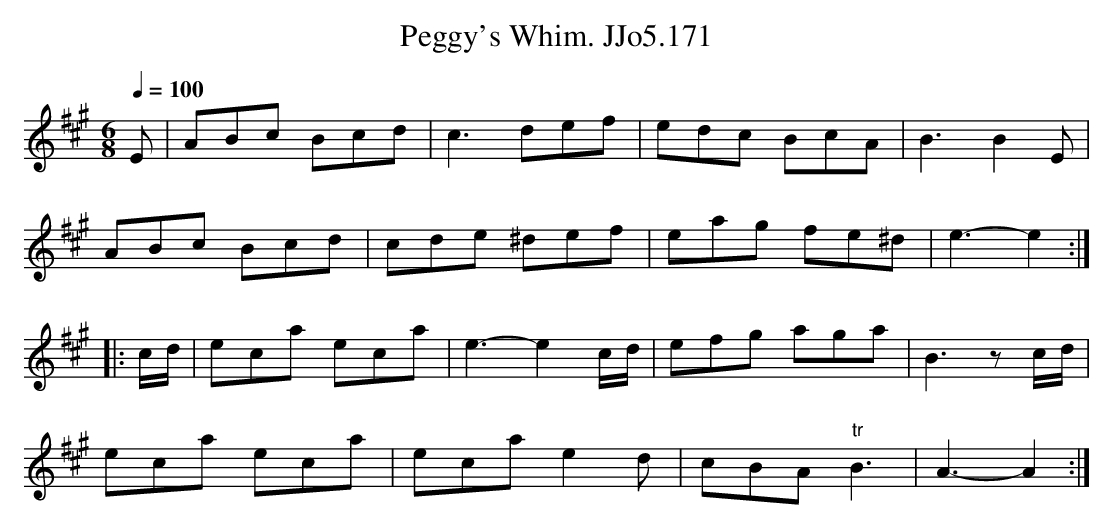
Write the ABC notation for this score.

X:1
T:Peggy's Whim. JJo5.171
M:6/8
L:1/8
Q:1/4=100
K:A
E|ABc Bcd|c3 def| edc BcA|B3B2E|
ABc Bcd|cde ^def|eag fe^d|e3-e2:|
|:c/d/|eca eca|e3-e2 c/d/|efg aga|B3zc/d/|
eca eca|ecae2d|cBA"tr"B3|A3-A2:|
